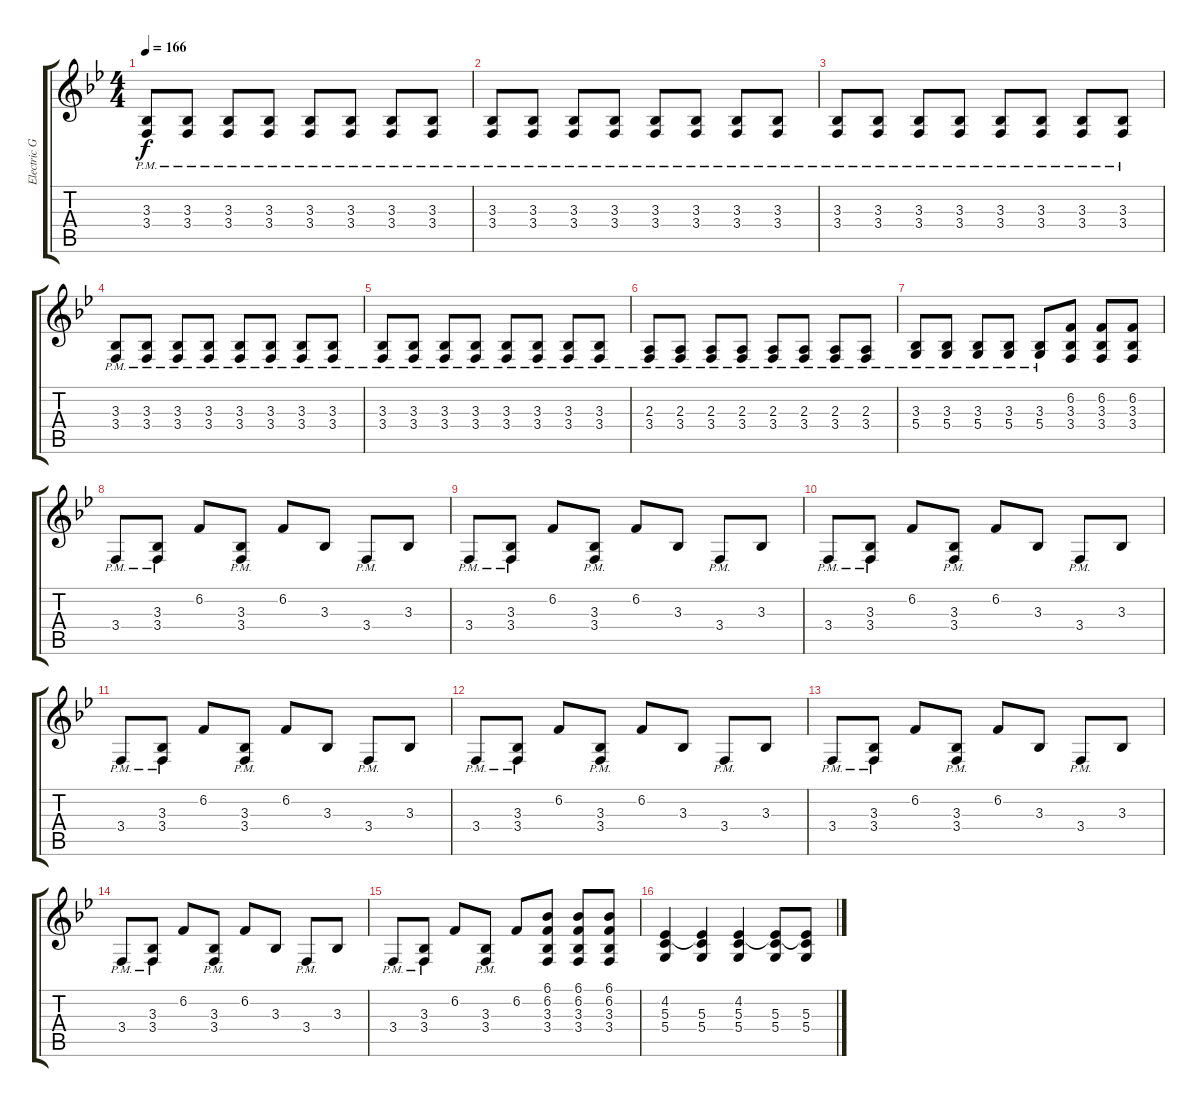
\track ("Electric Guitar" "Electric G") {instrument choiraahs}
\staff {score tabs}
\tuning (E4 B3 G3 D3 A2 E2) {hide}
\ts (4 4)
\tempo 166
\clef g2
\ks gminor
(3.3{pm} 3.4{pm}).8{dy f} (3.3{pm} 3.4{pm}).8 (3.3{pm} 3.4{pm}).8 (3.3{pm} 3.4{pm}).8 (3.3{pm} 3.4{pm}).8 (3.3{pm} 3.4{pm}).8 (3.3{pm} 3.4{pm}).8 (3.3{pm} 3.4{pm}).8 |
(3.3{pm} 3.4{pm}).8 (3.3{pm} 3.4{pm}).8 (3.3{pm} 3.4{pm}).8 (3.3{pm} 3.4{pm}).8 (3.3{pm} 3.4{pm}).8 (3.3{pm} 3.4{pm}).8 (3.3{pm} 3.4{pm}).8 (3.3{pm} 3.4{pm}).8 |
(3.3{pm} 3.4{pm}).8 (3.3{pm} 3.4{pm}).8 (3.3{pm} 3.4{pm}).8 (3.3{pm} 3.4{pm}).8 (3.3{pm} 3.4{pm}).8 (3.3{pm} 3.4{pm}).8 (3.3{pm} 3.4{pm}).8 (3.3{pm} 3.4{pm}).8 |
(3.3{pm} 3.4{pm}).8 (3.3{pm} 3.4{pm}).8 (3.3{pm} 3.4{pm}).8 (3.3{pm} 3.4{pm}).8 (3.3{pm} 3.4{pm}).8 (3.3{pm} 3.4{pm}).8 (3.3{pm} 3.4{pm}).8 (3.3{pm} 3.4{pm}).8 |
(3.3{pm} 3.4{pm}).8 (3.3{pm} 3.4{pm}).8 (3.3{pm} 3.4{pm}).8 (3.3{pm} 3.4{pm}).8 (3.3{pm} 3.4{pm}).8 (3.3{pm} 3.4{pm}).8 (3.3{pm} 3.4{pm}).8 (3.3{pm} 3.4{pm}).8 |
(2.3{pm} 3.4{pm}).8 (2.3{pm} 3.4{pm}).8 (2.3{pm} 3.4{pm}).8 (2.3{pm} 3.4{pm}).8 (2.3{pm} 3.4{pm}).8 (2.3{pm} 3.4{pm}).8 (2.3{pm} 3.4{pm}).8 (2.3{pm} 3.4{pm}).8 |
(3.3{pm} 5.4{pm}).8 (3.3{pm} 5.4{pm}).8 (3.3{pm} 5.4{pm}).8 (3.3{pm} 5.4{pm}).8 (3.3{pm} 5.4{pm}).8 (6.2 3.3 3.4).8 (6.2 3.3 3.4).8 (6.2 3.3 3.4).8 |
3.4{pm}.8 (3.3{pm} 3.4{pm}).8 6.2.8 (3.3{pm} 3.4{pm}).8 6.2.8 3.3.8 3.4{pm}.8 3.3.8 |
3.4{pm}.8 (3.3{pm} 3.4{pm}).8 6.2.8 (3.3{pm} 3.4{pm}).8 6.2.8 3.3.8 3.4{pm}.8 3.3.8 |
3.4{pm}.8 (3.3{pm} 3.4{pm}).8 6.2.8 (3.3{pm} 3.4{pm}).8 6.2.8 3.3.8 3.4{pm}.8 3.3.8 |
3.4{pm}.8 (3.3{pm} 3.4{pm}).8 6.2.8 (3.3{pm} 3.4{pm}).8 6.2.8 3.3.8 3.4{pm}.8 3.3.8 |
3.4{pm}.8 (3.3{pm} 3.4{pm}).8 6.2.8 (3.3{pm} 3.4{pm}).8 6.2.8 3.3.8 3.4{pm}.8 3.3.8 |
3.4{pm}.8 (3.3{pm} 3.4{pm}).8 6.2.8 (3.3{pm} 3.4{pm}).8 6.2.8 3.3.8 3.4{pm}.8 3.3.8 |
3.4{pm}.8 (3.3{pm} 3.4{pm}).8 6.2.8 (3.3{pm} 3.4{pm}).8 6.2.8 3.3.8 3.4{pm}.8 3.3.8 |
3.4{pm}.8 (3.3{pm} 3.4{pm}).8 6.2.8 (3.3{pm} 3.4{pm}).8 6.2.8 (6.1 6.2 3.3 3.4).8 (6.1 6.2 3.3 3.4).8 (6.1 6.2 3.3 3.4).8 |
(4.2 5.3 5.4).4 (4.2{t} 5.3 5.4).4 (4.2 5.3 5.4).4 (4.2{t} 5.3 5.4).8 (4.2{t} 5.3 5.4).8
